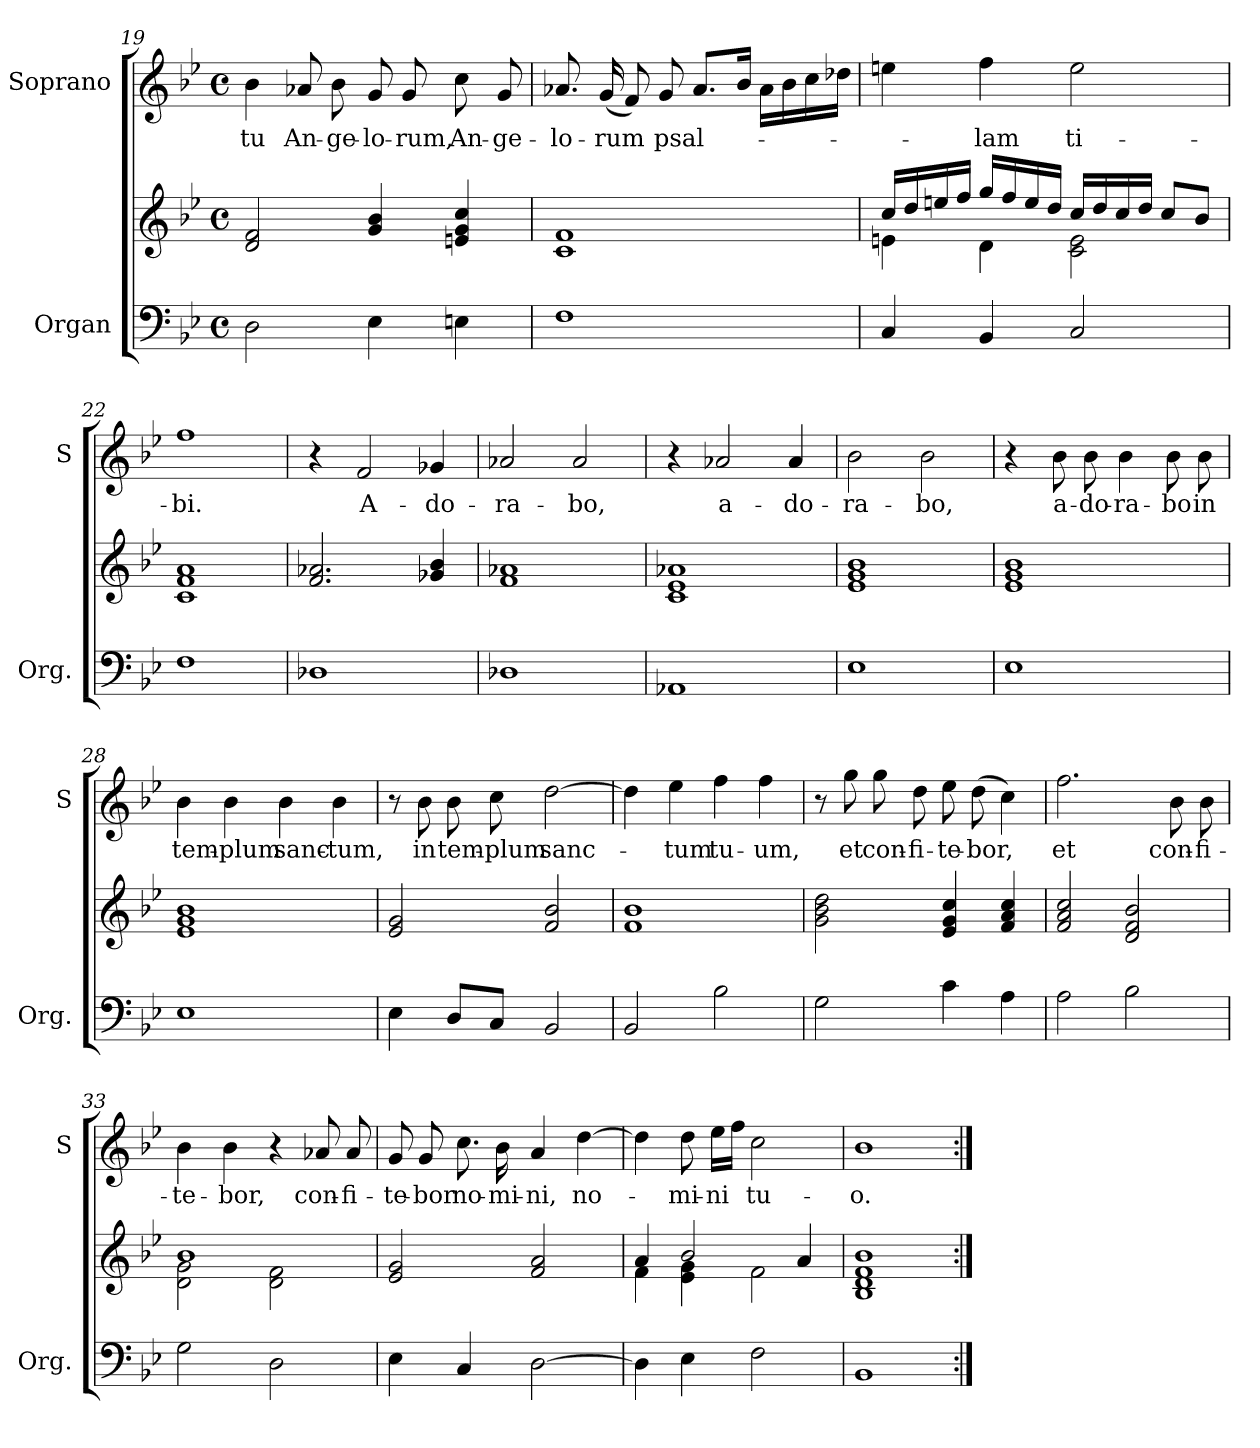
**kern	**kern	**kern	**text
*part2	*part2	*part1	*part1
*staff3	*staff2	*staff1	*staff1
*I"Organ	*	*I"Soprano	*
*I'Org.	*	*I'S	*
!!LO:LB:g=z
*clefF4	*clefG2	*clefG2	*
*k[b-e-]	*k[b-e-]	*k[b-e-]	*
*B-:	*B-:	*B-:	*
*M4/4	*M4/4	*M4/4	*
*met(c)	*met(c)	*met(c)	*
=19	=19	=19	=19
!	!	!	!LO:LY:b
2D\	2d/ 2f/	4b-\	-tu
!	!	!	!LO:LY:b
.	.	8a-X/	An-
!	!	!	!LO:LY:b
.	.	8b-\	-ge-
!	!	!	!LO:LY:b
4E-\	4g/ 4b-/	8g/	-lo-
!	!	!	!LO:LY:b
.	.	8g/	-rum,
!	!	!	!LO:LY:b
4En\	4en/ 4g/ 4cc/	8cc\	An-
!	!	!	!LO:LY:b
.	.	8g/	-ge-
=20	=20	=20	=20
!	!	!	!LO:LY:b
1F	1c 1f	8.a-X/	-lo-
!	!	!	!LO:LY:b
.	.	(<16g/	-rum
.	.	8f/)	.
!	!	!	!LO:LY:b
.	.	8g/	psal-
.	.	8.a-/L	.
.	.	16b-/Jk	.
.	.	16a-\LL	.
.	.	16b-\	.
.	.	16cc\	.
.	.	16dd-X\JJ	.
=21	=21	=21	=21
*	*^	*	*
4C/	16cc/LL	4en\	4een\	.
.	16dd/	.	.	.
.	16een/	.	.	.
.	16ff/JJ	.	.	.
!	!	!	!	!LO:LY:b
4BB-/	16gg/LL	4d\	4ff\	-lam
.	16ff/	.	.	.
.	16ee/	.	.	.
.	16dd/JJ	.	.	.
!	!	!	!	!LO:LY:b
2C/	16cc/LL	2c\ 2e\	2ee\	ti-
.	16dd/	.	.	.
.	16cc/	.	.	.
.	16dd/JJ	.	.	.
.	8cc/L	.	.	.
.	8b-/J	.	.	.
*	*v	*v	*	*
!!LO:LB:g=z
=22	=22	=22	=22
!	!	!	!LO:LY:b
1F	1c 1f 1a	1ff	-bi.
=23	=23	=23	=23
1D-X	2.f/ 2.a-X/	4r	.
!	!	!	!LO:LY:b
.	.	2f/	A-
!	!	!	!LO:LY:b
.	4g-X/ 4b-/	4g-X/	-do-
=24	=24	=24	=24
!	!	!	!LO:LY:b
1D-X	1f 1a-X	2a-X/	-ra-
!	!	!	!LO:LY:b
.	.	2a-/	-bo,
=25	=25	=25	=25
1AA-X	1c 1e- 1a-X	4r	.
!	!	!	!LO:LY:b
.	.	2a-X/	a-
!	!	!	!LO:LY:b
.	.	4a-/	-do-
=26	=26	=26	=26
!	!	!	!LO:LY:b
1E-	1e- 1g 1b-	2b-\	-ra-
!	!	!	!LO:LY:b
.	.	2b-\	-bo,
=27	=27	=27	=27
1E-	1e- 1g 1b-	4r	.
!	!	!	!LO:LY:b
.	.	8b-\	a-
!	!	!	!LO:LY:b
.	.	8b-\	-do-
!	!	!	!LO:LY:b
.	.	4b-\	-ra-
!	!	!	!LO:LY:b
.	.	8b-\	-bo
!	!	!	!LO:LY:b
.	.	8b-\	in
!!LO:PB:g=z
=28	=28	=28	=28
!	!	!	!LO:LY:b
1E-	1e- 1g 1b-	4b-\	tem-
!	!	!	!LO:LY:b
.	.	4b-\	-plum
!	!	!	!LO:LY:b
.	.	4b-\	sanc-
!	!	!	!LO:LY:b
.	.	4b-\	-tum,
=29	=29	=29	=29
4E-\	2e-/ 2g/	8r	.
!	!	!	!LO:LY:b
.	.	8b-\	in
!	!	!	!LO:LY:b
8D/L	.	8b-\	tem-
!	!	!	!LO:LY:b
8C/J	.	8cc\	-plum
!	!	!	!LO:LY:b
2BB-/	2f/ 2b-/	[2dd\	sanc-
=30	=30	=30	=30
2BB-/	1f 1b-	4dd\]	.
!	!	!	!LO:LY:b
.	.	4ee-\	-tum
!	!	!	!LO:LY:b
2B-\	.	4ff\	tu-
!	!	!	!LO:LY:b
.	.	4ff\	-um,
=31	=31	=31	=31
2G\	2g\ 2b-\ 2dd\	8r	.
!	!	!	!LO:LY:b
.	.	8gg\	et
!	!	!	!LO:LY:b
.	.	8gg\	con-
!	!	!	!LO:LY:b
.	.	8dd\	-fi-
!	!	!	!LO:LY:b
4c\	4e-/ 4g/ 4cc/	8ee-\	-te-
!	!	!	!LO:LY:b
.	.	(>8dd\	-bor,
4A\	4f/ 4a/ 4cc/	4cc\)	.
!!LO:LB:g=z
=32	=32	=32	=32
!	!	!	!LO:LY:b
2A\	2f/ 2a/ 2cc/	2.ff\	et
2B-\	2d/ 2f/ 2b-/	.	.
!	!	!	!LO:LY:b
.	.	8b-\	con-
!	!	!	!LO:LY:b
.	.	8b-\	-fi-
=33	=33	=33	=33
*	*^	*	*
!	!	!	!	!LO:LY:b
2G\	1b-	2d\ 2g\	4b-\	-te-
!	!	!	!	!LO:LY:b
.	.	.	4b-\	-bor,
2D\	.	2d\ 2f\	4r	.
!	!	!	!	!LO:LY:b
.	.	.	8a-X/	con-
!	!	!	!	!LO:LY:b
.	.	.	8a-/	-fi-
*	*v	*v	*	*
=34	=34	=34	=34
!	!	!	!LO:LY:b
4E-\	2e-/ 2g/	8g/	-te-
!	!	!	!LO:LY:b
.	.	8g/	-bor
!	!	!	!LO:LY:b
4C/	.	8.cc\	no-
!	!	!	!LO:LY:b
.	.	16b-\	-mi-
!	!	!	!LO:LY:b
[2D\	2f/ 2a/	4a/	-ni,
!	!	!	!LO:LY:b
.	.	[4dd\	no-
=35	=35	=35	=35
*	*^	*	*
4D\]	4a/	4f\	4dd\]	.
!	!	!	!	!LO:LY:b
4E-\	2b-/	4e-\ 4g\	8dd\	-mi-
!	!	!	!	!LO:LY:b
.	.	.	16ee-\LL	-ni
.	.	.	16ff\JJ	.
!	!	!	!	!LO:LY:b
2F\	.	2f\	2cc\	tu-
.	4a/	.	.	.
*	*v	*v	*	*
=36	=36	=36	=36
!	!	!	!LO:LY:b
1BB-	1B- 1d 1f 1b-	1b-	-o.
=:|!	=:|!	=:|!	=:|!
*-	*-	*-	*-
